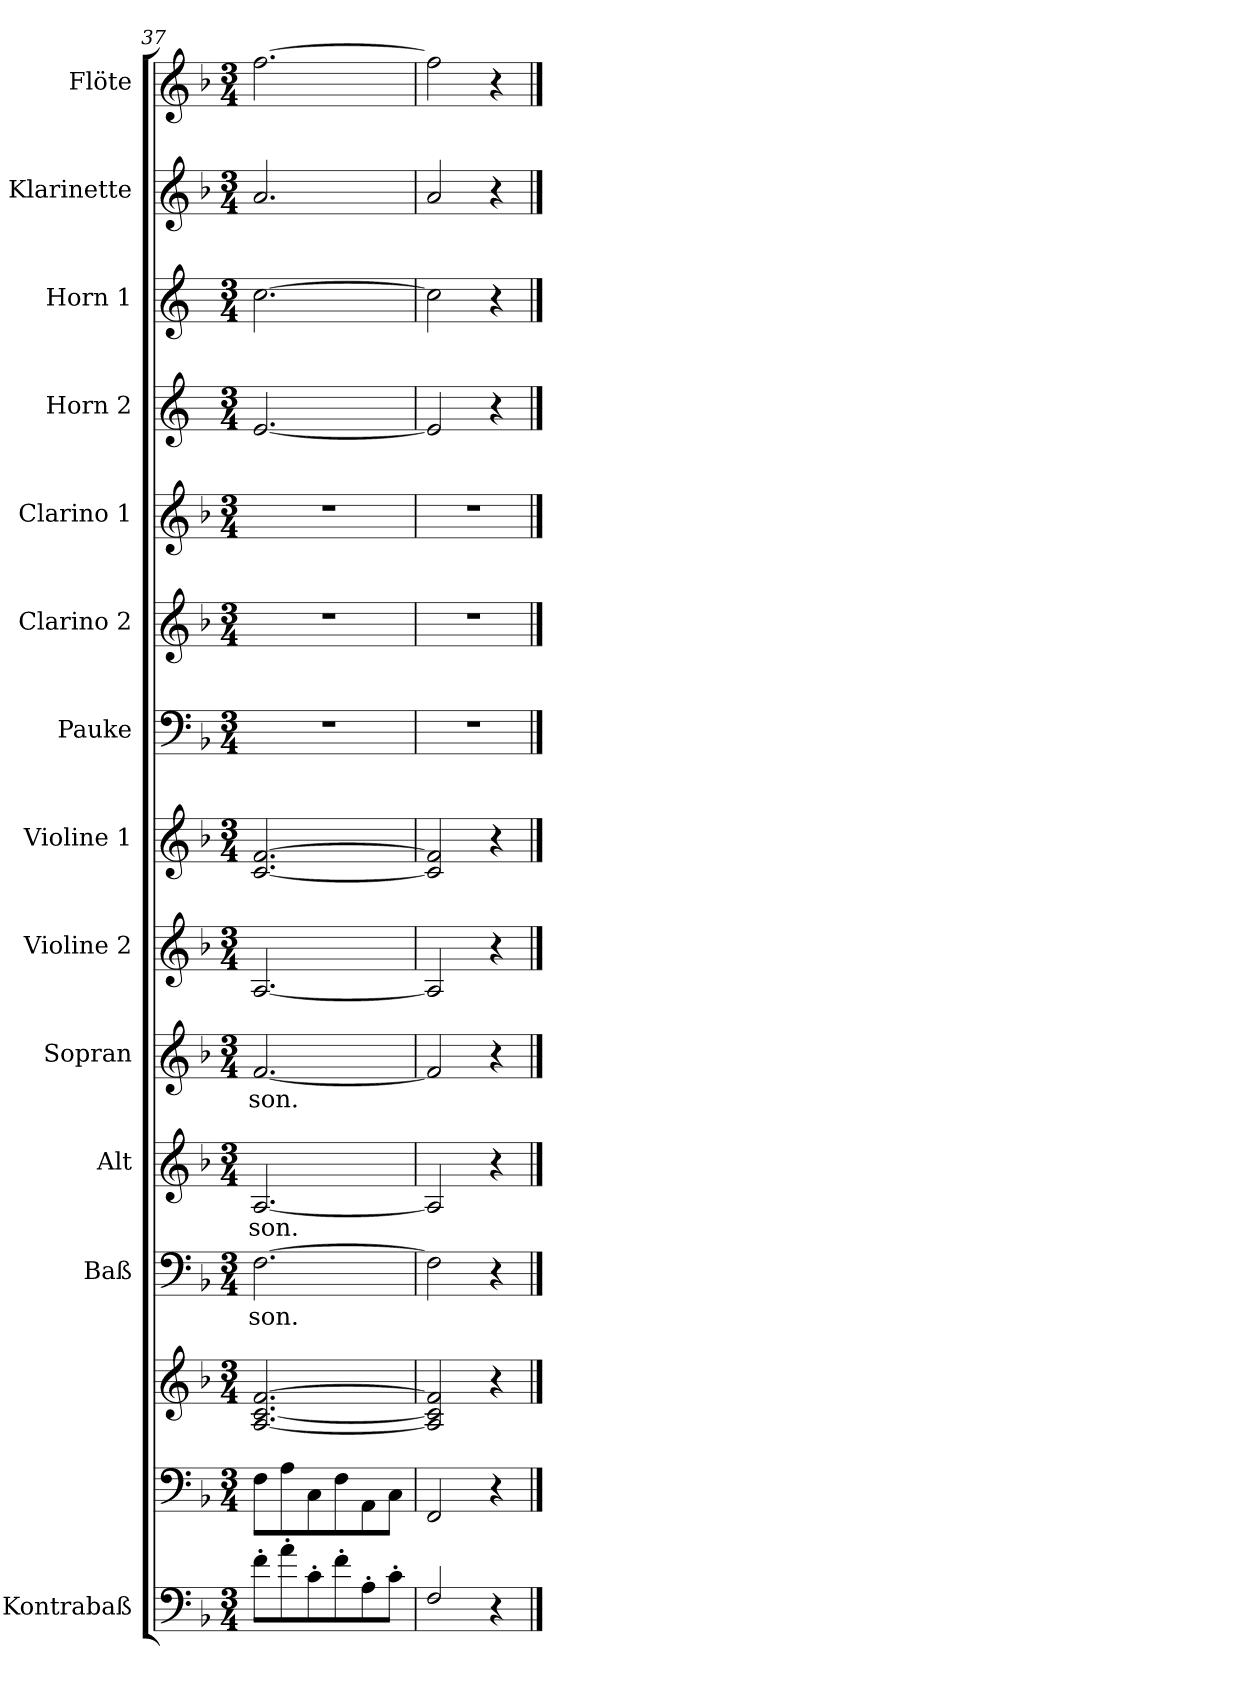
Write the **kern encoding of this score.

**kern	**kern	**kern	**kern	**text	**kern	**text	**kern	**text	**kern	**kern	**kern	**kern	**kern	**kern	**kern	**kern	**kern
*part14	*part13	*part13	*part12	*part12	*part11	*part11	*part10	*part10	*part9	*part8	*part7	*part6	*part5	*part4	*part3	*part2	*part1
*staff15	*staff14	*staff13	*staff12	*staff12	*staff11	*staff11	*staff10	*staff10	*staff9	*staff8	*staff7	*staff6	*staff5	*staff4	*staff3	*staff2	*staff1
*I"Kontrabaß	*	*	*I"Baß	*	*I"Alt	*	*I"Sopran	*	*I"Violine 2	*I"Violine 1	*I"Pauke	*I"Clarino 2	*I"Clarino 1	*I"Horn 2	*I"Horn 1	*I"Klarinette	*I"Flöte
*I'Kb	*	*	*I'Baß	*	*I'Alt	*	*I'Sop	*	*I'Vln. 2	*I'Vln. 1	*I'Pk.	*	*	*I'Hrn. 2	*I'Hrn. 1	*	*I'Fl.
*clefF4	*clefF4	*clefG2	*clefF4	*	*clefG2	*	*clefG2	*	*clefG2	*clefG2	*clefF4	*clefG2	*clefG2	*clefG2	*clefG2	*clefG2	*clefG2
*ITrd7c12	*	*	*	*	*	*	*	*	*	*	*	*ITrd7c12	*ITrd7c12	*ITrd4c7	*ITrd4c7	*	*
*k[b-]	*k[b-]	*k[b-]	*k[b-]	*	*k[b-]	*	*k[b-]	*	*k[b-]	*k[b-]	*k[b-]	*k[b-]	*k[b-]	*k[b-]	*k[b-]	*k[b-]	*k[b-]
*F:	*F:	*F:	*F:	*	*F:	*	*F:	*	*F:	*F:	*F:	*F:	*F:	*F:	*F:	*F:	*F:
*M3/4	*M3/4	*M3/4	*M3/4	*	*M3/4	*	*M3/4	*	*M3/4	*M3/4	*M3/4	*M3/4	*M3/4	*M3/4	*M3/4	*M3/4	*M3/4
=37	=37	=37	=37	=37	=37	=37	=37	=37	=37	=37	=37	=37	=37	=37	=37	=37	=37
!	!	!	!	!LO:LY:b	!	!LO:LY:b	!	!LO:LY:b	!	!	!	!	!	!	!	!	!
8F'>\L	8F\L	[2.A/ [2.c/ [2.f/	[2.F\	-son.	[2.A/	-son.	[2.f/	-son.	[2.A/	[2.c/ [2.f/	2.r	2.r	2.r	[2.A/	[2.f\	2.a/	[2.ff\
8A'>\	8A\	.	.	.	.	.	.	.	.	.	.	.	.	.	.	.	.
8C'>\	8C\	.	.	.	.	.	.	.	.	.	.	.	.	.	.	.	.
8F'>\	8F\	.	.	.	.	.	.	.	.	.	.	.	.	.	.	.	.
8AA'>\	8AA\	.	.	.	.	.	.	.	.	.	.	.	.	.	.	.	.
8C'>\J	8C\J	.	.	.	.	.	.	.	.	.	.	.	.	.	.	.	.
=38	=38	=38	=38	=38	=38	=38	=38	=38	=38	=38	=38	=38	=38	=38	=38	=38	=38
2FF/	2FF/	2A/] 2c/] 2f/]	2F\]	.	2A/]	.	2f/]	.	2A/]	2c/] 2f/]	2.r	2.r	2.r	2A/]	2f\]	2a/	2ff\]
4r	4r	4r	4r	.	4r	.	4r	.	4r	4r	.	.	.	4r	4r	4r	4r
==	==	==	==	==	==	==	==	==	==	==	==	==	==	==	==	==	==
*-	*-	*-	*-	*-	*-	*-	*-	*-	*-	*-	*-	*-	*-	*-	*-	*-	*-
